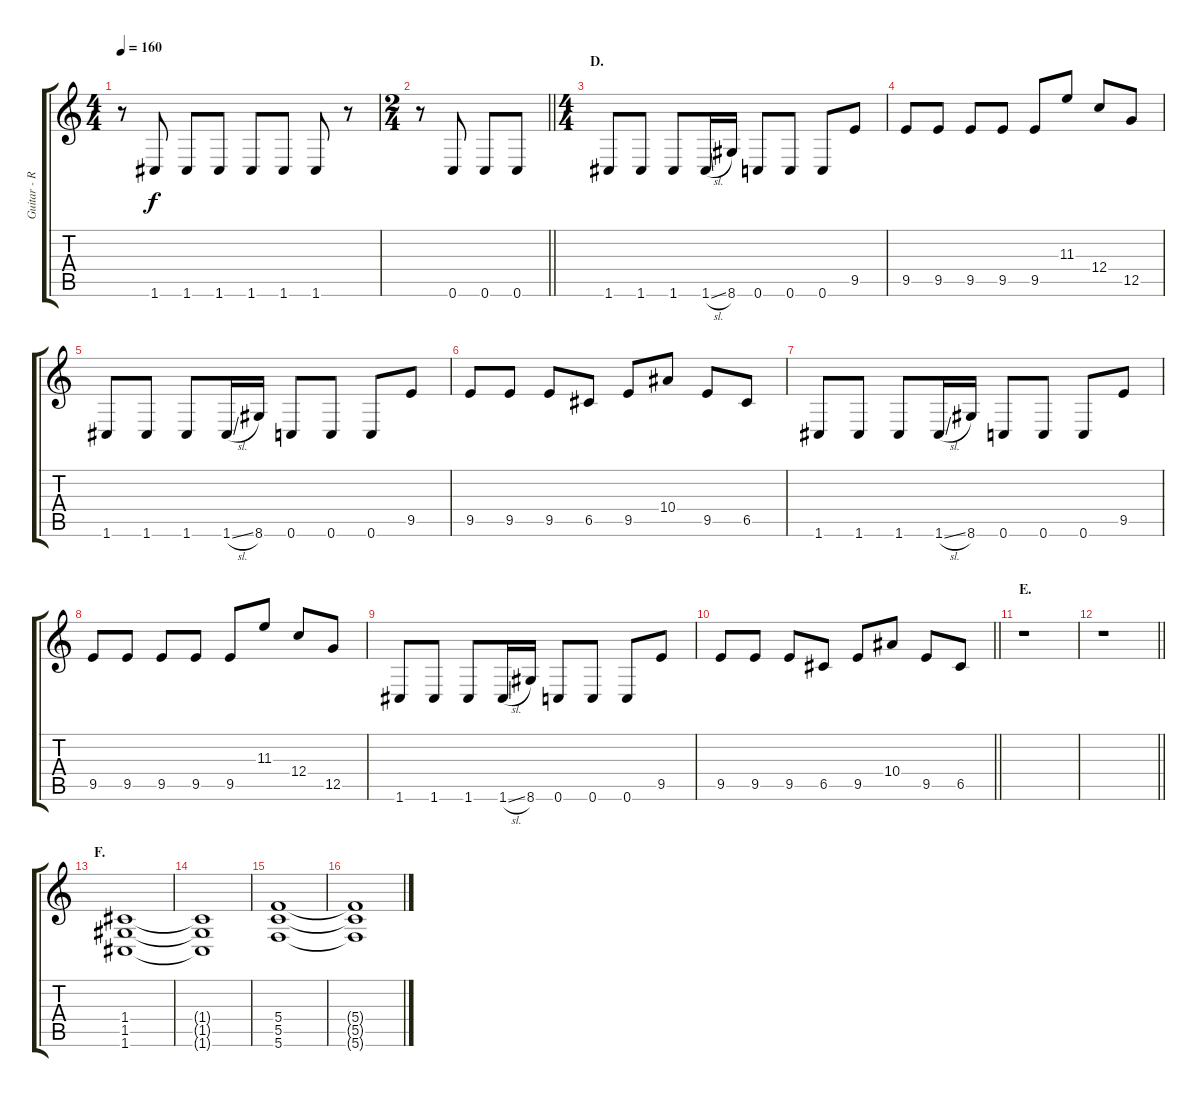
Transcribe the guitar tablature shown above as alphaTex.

\track ("Guitar - Right" "Guitar - R") {instrument distortionguitar}
\staff {score tabs}
\tuning (D4 A3 F3 C3 G2 C2) {hide}
\ts (4 4)
\tempo 160
\clef g2
\ks c
r.8{dy f} 1.6.8 1.6.8 1.6.8 1.6.8 1.6.8 1.6.8 r.8 |
\ts (2 4)
\barLineRight lightlight
r.8 0.6.8 0.6.8 0.6.8 |
\ts (4 4)
\section ("" "D.")
1.6.8 1.6.8 1.6.8 1.6{sl}.16 8.6.16 0.6.8 0.6.8 0.6.8 9.5.8 |
9.5.8 9.5.8 9.5.8 9.5.8 9.5.8 11.3.8 12.4.8 12.5.8 |
1.6.8 1.6.8 1.6.8 1.6{sl}.16 8.6.16 0.6.8 0.6.8 0.6.8 9.5.8 |
9.5.8 9.5.8 9.5.8 6.5.8 9.5.8 10.4.8 9.5.8 6.5.8 |
1.6.8 1.6.8 1.6.8 1.6{sl}.16 8.6.16 0.6.8 0.6.8 0.6.8 9.5.8 |
9.5.8 9.5.8 9.5.8 9.5.8 9.5.8 11.3.8 12.4.8 12.5.8 |
1.6.8 1.6.8 1.6.8 1.6{sl}.16 8.6.16 0.6.8 0.6.8 0.6.8 9.5.8 |
\barLineRight lightlight
9.5.8 9.5.8 9.5.8 6.5.8 9.5.8 10.4.8 9.5.8 6.5.8 |
\section ("" "E.")
r.1 |
\barLineRight lightlight
r.1 |
\section ("" "F.")
(1.4 1.5 1.6).1 |
(1.4{t} 1.5{t} 1.6{t}).1 |
(5.4 5.5 5.6).1 |
(5.4{t} 5.5{t} 5.6{t}).1
